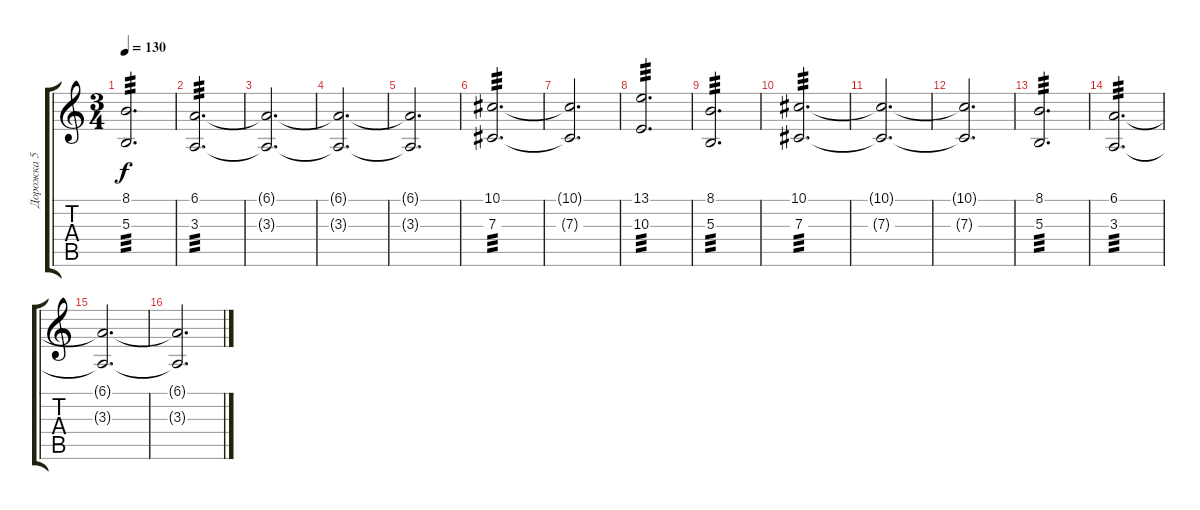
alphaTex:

\track ("Дорожка 5" "Дорожка 5") {instrument voiceoohs}
\staff {score tabs}
\tuning (Eb4 Bb3 Gb3 Db3 Ab2 Db2) {hide}
\ts (3 4)
\tempo 130
\clef g2
\ks c
(8.1 5.3).2{d tp 3 dy f} |
(6.1 3.3).2{d tp 3} |
(6.1{t} 3.3{t}).2{d} |
(6.1{t} 3.3{t}).2{d} |
(6.1{t} 3.3{t}).2{d} |
(10.1 7.3).2{d tp 3} |
(10.1{t} 7.3{t}).2{d} |
(13.1 10.3).2{d tp 3} |
(8.1 5.3).2{d tp 3} |
(10.1 7.3).2{d tp 3} |
(10.1{t} 7.3{t}).2{d} |
(10.1{t} 7.3{t}).2{d} |
(8.1 5.3).2{d tp 3} |
(6.1 3.3).2{d tp 3} |
(6.1{t} 3.3{t}).2{d} |
(6.1{t} 3.3{t}).2{d}
